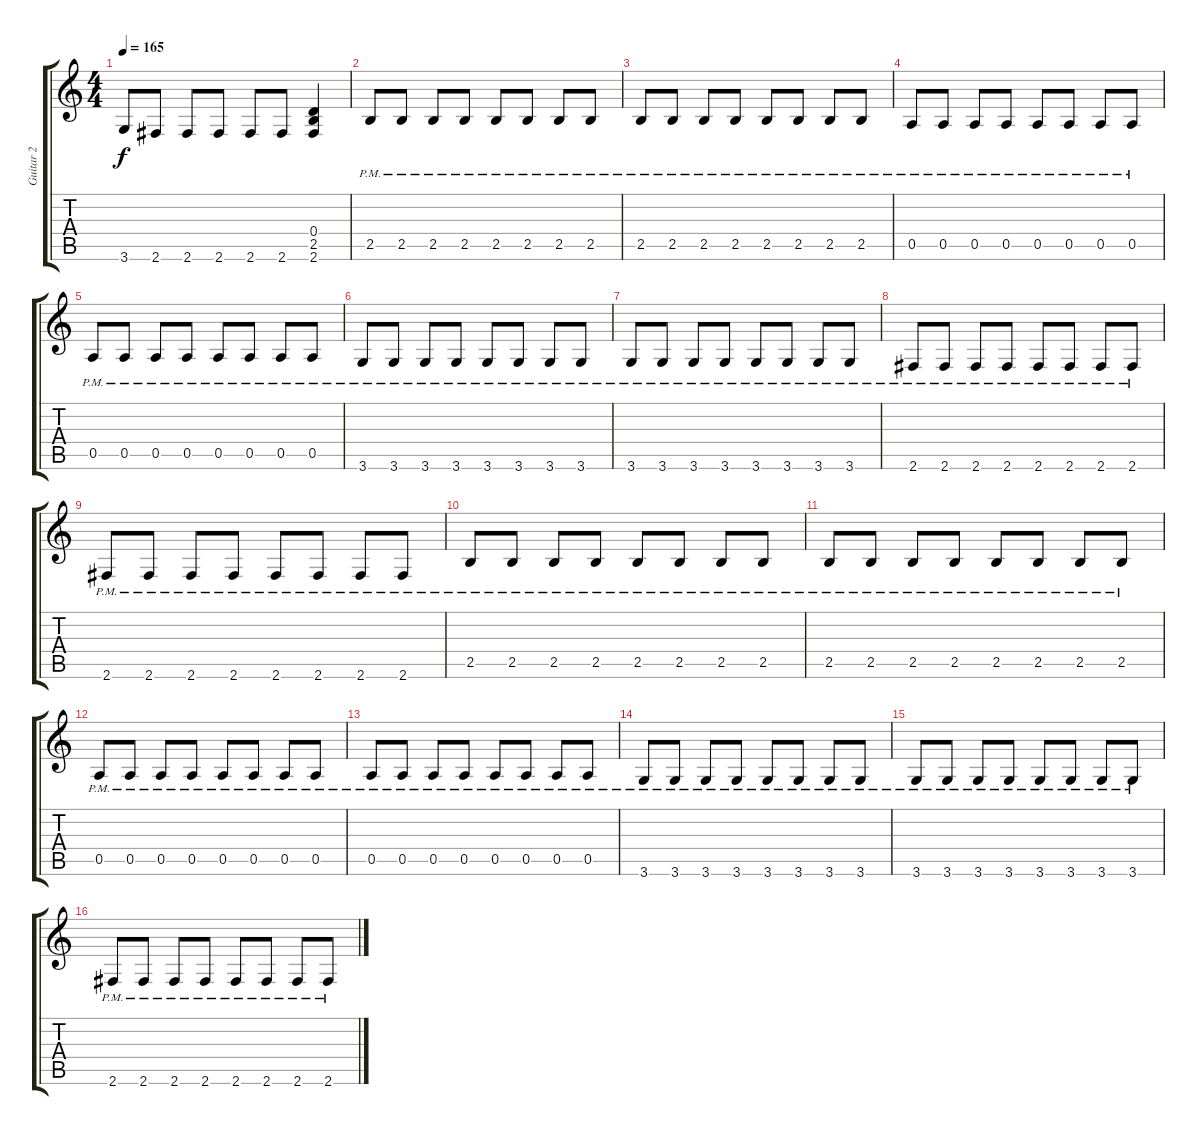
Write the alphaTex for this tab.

\track ("Guitar 2" "Guitar 2") {instrument distortionguitar}
\staff {score tabs}
\tuning (E4 B3 G3 D3 A2 E2) {hide}
\ts (4 4)
\tempo 165
\clef g2
\ks c
3.6.8{dy f} 2.6.8 2.6.8 2.6.8 2.6.8 2.6.8 (0.4 2.5 2.6).4 |
2.5{pm}.8 2.5{pm}.8 2.5{pm}.8 2.5{pm}.8 2.5{pm}.8 2.5{pm}.8 2.5{pm}.8 2.5{pm}.8 |
2.5{pm}.8 2.5{pm}.8 2.5{pm}.8 2.5{pm}.8 2.5{pm}.8 2.5{pm}.8 2.5{pm}.8 2.5{pm}.8 |
0.5{pm}.8 0.5{pm}.8 0.5{pm}.8 0.5{pm}.8 0.5{pm}.8 0.5{pm}.8 0.5{pm}.8 0.5{pm}.8 |
0.5{pm}.8 0.5{pm}.8 0.5{pm}.8 0.5{pm}.8 0.5{pm}.8 0.5{pm}.8 0.5{pm}.8 0.5{pm}.8 |
3.6{pm}.8 3.6{pm}.8 3.6{pm}.8 3.6{pm}.8 3.6{pm}.8 3.6{pm}.8 3.6{pm}.8 3.6{pm}.8 |
3.6{pm}.8 3.6{pm}.8 3.6{pm}.8 3.6{pm}.8 3.6{pm}.8 3.6{pm}.8 3.6{pm}.8 3.6{pm}.8 |
2.6{pm}.8 2.6{pm}.8 2.6{pm}.8 2.6{pm}.8 2.6{pm}.8 2.6{pm}.8 2.6{pm}.8 2.6{pm}.8 |
2.6{pm}.8 2.6{pm}.8 2.6{pm}.8 2.6{pm}.8 2.6{pm}.8 2.6{pm}.8 2.6{pm}.8 2.6{pm}.8 |
2.5{pm}.8 2.5{pm}.8 2.5{pm}.8 2.5{pm}.8 2.5{pm}.8 2.5{pm}.8 2.5{pm}.8 2.5{pm}.8 |
2.5{pm}.8 2.5{pm}.8 2.5{pm}.8 2.5{pm}.8 2.5{pm}.8 2.5{pm}.8 2.5{pm}.8 2.5{pm}.8 |
0.5{pm}.8 0.5{pm}.8 0.5{pm}.8 0.5{pm}.8 0.5{pm}.8 0.5{pm}.8 0.5{pm}.8 0.5{pm}.8 |
0.5{pm}.8 0.5{pm}.8 0.5{pm}.8 0.5{pm}.8 0.5{pm}.8 0.5{pm}.8 0.5{pm}.8 0.5{pm}.8 |
3.6{pm}.8 3.6{pm}.8 3.6{pm}.8 3.6{pm}.8 3.6{pm}.8 3.6{pm}.8 3.6{pm}.8 3.6{pm}.8 |
3.6{pm}.8 3.6{pm}.8 3.6{pm}.8 3.6{pm}.8 3.6{pm}.8 3.6{pm}.8 3.6{pm}.8 3.6{pm}.8 |
2.6{pm}.8 2.6{pm}.8 2.6{pm}.8 2.6{pm}.8 2.6{pm}.8 2.6{pm}.8 2.6{pm}.8 2.6{pm}.8
